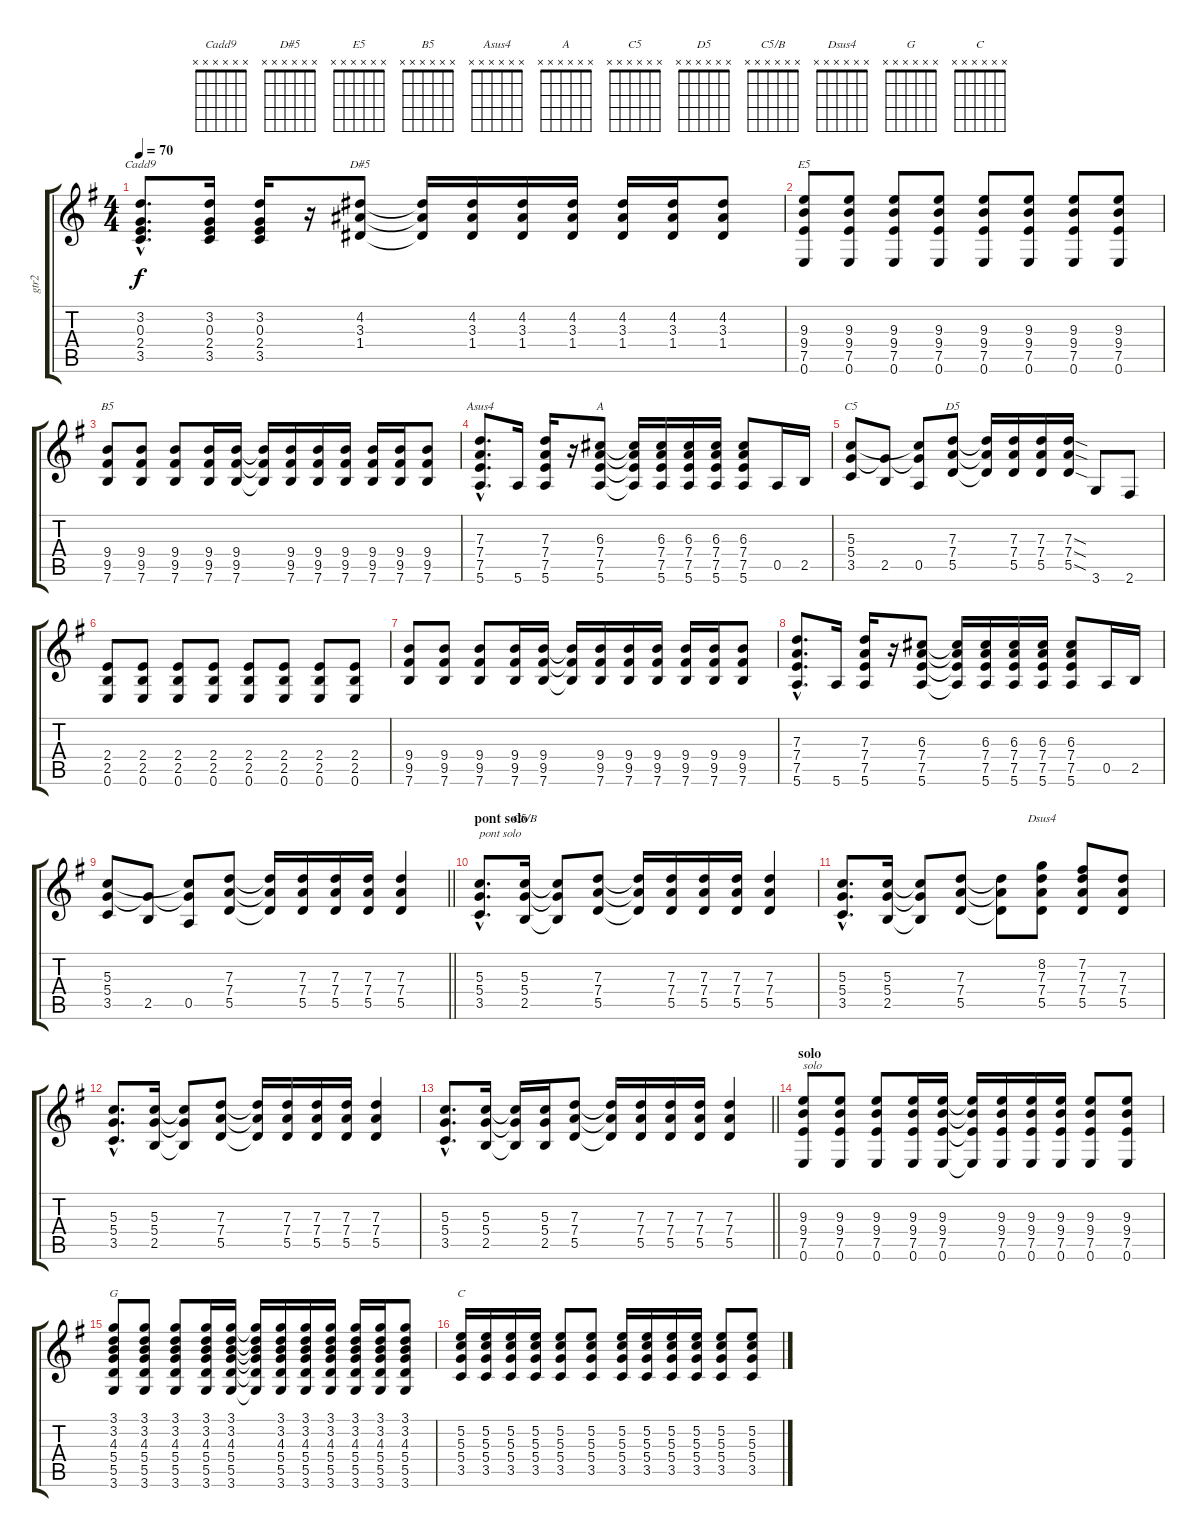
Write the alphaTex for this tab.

\track ("gtr2" "gtr2") {instrument distortionguitar}
\staff {score tabs}
\tuning (E4 B3 G3 D3 A2 E2) {hide}
\chord ("Cadd9" x x x x x x)
\chord ("D#5" x x x x x x)
\chord ("E5" x x x x x x)
\chord ("B5" x x x x x x)
\chord ("Asus4" x x x x x x)
\chord ("A" x x x x x x)
\chord ("C5" x x x x x x)
\chord ("D5" x x x x x x)
\chord ("C5/B" x x x x x x)
\chord ("Dsus4" x x x x x x)
\chord ("G" x x x x x x)
\chord ("C" x x x x x x)
\ts (4 4)
\tempo 70
\clef g2
\ks g
(3.2{hac} 0.3{hac} 2.4{hac} 3.5{hac}).8{d ch "Cadd9" dy f} (3.2 0.3 2.4 3.5).16 (3.2 0.3 2.4 3.5).16 r.16 (4.2 3.3 1.4).8{ch "D#5"} (4.2{t} 3.3{t} 1.4{t}).16 (4.2 3.3 1.4).16 (4.2 3.3 1.4).16 (4.2 3.3 1.4).16 (4.2 3.3 1.4).16 (4.2 3.3 1.4).16 (4.2 3.3 1.4).8 |
(9.3 9.4 7.5 0.6).8{ch "E5"} (9.3 9.4 7.5 0.6).8 (9.3 9.4 7.5 0.6).8 (9.3 9.4 7.5 0.6).8 (9.3 9.4 7.5 0.6).8 (9.3 9.4 7.5 0.6).8 (9.3 9.4 7.5 0.6).8 (9.3 9.4 7.5 0.6).8 |
(9.4 9.5 7.6).8{ch "B5"} (9.4 9.5 7.6).8 (9.4 9.5 7.6).8 (9.4 9.5 7.6).16 (9.4 9.5 7.6).16 (9.4{t} 9.5{t} 7.6{t}).16 (9.4 9.5 7.6).16 (9.4 9.5 7.6).16 (9.4 9.5 7.6).16 (9.4 9.5 7.6).16 (9.4 9.5 7.6).16 (9.4 9.5 7.6).8 |
(7.3{hac} 7.4{hac} 7.5{hac} 5.6{hac}).8{d ch "Asus4"} 5.6.16 (7.3 7.4 7.5 5.6).16 r.16 (6.3 7.4 7.5 5.6).8{ch "A"} (6.3{t} 7.4{t} 7.5{t} 5.6{t}).16 (6.3 7.4 7.5 5.6).16 (6.3 7.4 7.5 5.6).16 (6.3 7.4 7.5 5.6).16 (6.3 7.4 7.5 5.6).8 0.5.16 2.5.16 |
(5.3 5.4 3.5).8{ch "C5"} (5.4{t} 2.5).8 (5.3{t} 5.4{t} 0.5).8 (7.3 7.4 5.5).8{ch "D5"} (7.3{t} 7.4{t} 5.5{t}).16 (7.3 7.4 5.5).16 (7.3 7.4 5.5).16 (7.3{sod} 7.4{sod} 5.5{sod}).16 3.6.8 2.6.8 |
(2.4 2.5 0.6).8 (2.4 2.5 0.6).8 (2.4 2.5 0.6).8 (2.4 2.5 0.6).8 (2.4 2.5 0.6).8 (2.4 2.5 0.6).8 (2.4 2.5 0.6).8 (2.4 2.5 0.6).8 |
(9.4 9.5 7.6).8 (9.4 9.5 7.6).8 (9.4 9.5 7.6).8 (9.4 9.5 7.6).16 (9.4 9.5 7.6).16 (9.4{t} 9.5{t} 7.6{t}).16 (9.4 9.5 7.6).16 (9.4 9.5 7.6).16 (9.4 9.5 7.6).16 (9.4 9.5 7.6).16 (9.4 9.5 7.6).16 (9.4 9.5 7.6).8 |
(7.3{hac} 7.4{hac} 7.5{hac} 5.6{hac}).8{d} 5.6.16 (7.3 7.4 7.5 5.6).16 r.16 (6.3 7.4 7.5 5.6).8 (6.3{t} 7.4{t} 7.5{t} 5.6{t}).16 (6.3 7.4 7.5 5.6).16 (6.3 7.4 7.5 5.6).16 (6.3 7.4 7.5 5.6).16 (6.3 7.4 7.5 5.6).8 0.5.16 2.5.16 |
\barLineRight lightlight
(5.3 5.4 3.5).8 (5.4{t} 2.5).8 (5.3{t} 5.4{t} 0.5).8 (7.3 7.4 5.5).8 (7.3{t} 7.4{t} 5.5{t}).16 (7.3 7.4 5.5).16 (7.3 7.4 5.5).16 (7.3 7.4 5.5).16 (7.3 7.4 5.5).4 |
\section ("" "pont solo")
(5.3{hac} 5.4{hac} 3.5{hac}).8{d txt "pont solo"} (5.3 5.4 2.5).16{ch "C5/B"} (5.3{t} 5.4{t} 2.5{t}).8 (7.3 7.4 5.5).8 (7.3{t} 7.4{t} 5.5{t}).16 (7.3 7.4 5.5).16 (7.3 7.4 5.5).16 (7.3 7.4 5.5).16 (7.3 7.4 5.5).4 |
(5.3{hac} 5.4{hac} 3.5{hac}).8{d} (5.3 5.4 2.5).16 (5.3{t} 5.4{t} 2.5{t}).8 (7.3 7.4 5.5).8 (7.3{t} 7.4{t} 5.5{t}).8 (8.2 7.3 7.4 5.5).8{ch "Dsus4"} (7.2 7.3 7.4 5.5).8 (7.3 7.4 5.5).8 |
(5.3{hac} 5.4{hac} 3.5{hac}).8{d} (5.3 5.4 2.5).16 (5.3{t} 5.4{t} 2.5{t}).8 (7.3 7.4 5.5).8 (7.3{t} 7.4{t} 5.5{t}).16 (7.3 7.4 5.5).16 (7.3 7.4 5.5).16 (7.3 7.4 5.5).16 (7.3 7.4 5.5).4 |
\barLineRight lightlight
(5.3{hac} 5.4{hac} 3.5{hac}).8{d} (5.3 5.4 2.5).16 (5.3{t} 5.4{t} 2.5{t}).16 (5.3 5.4 2.5).16 (7.3 7.4 5.5).8 (7.3{t} 7.4{t} 5.5{t}).16 (7.3 7.4 5.5).16 (7.3 7.4 5.5).16 (7.3 7.4 5.5).16 (7.3 7.4 5.5).4 |
\section ("" "solo")
(9.3 9.4 7.5 0.6).8{txt "solo"} (9.3 9.4 7.5 0.6).8 (9.3 9.4 7.5 0.6).8 (9.3 9.4 7.5 0.6).16 (9.3 9.4 7.5 0.6).16 (9.3{t} 9.4{t} 7.5{t} 0.6{t}).16 (9.3 9.4 7.5 0.6).16 (9.3 9.4 7.5 0.6).16 (9.3 9.4 7.5 0.6).16 (9.3 9.4 7.5 0.6).8 (9.3 9.4 7.5 0.6).8 |
(3.1 3.2 4.3 5.4 5.5 3.6).8{ch "G"} (3.1 3.2 4.3 5.4 5.5 3.6).8 (3.1 3.2 4.3 5.4 5.5 3.6).8 (3.1 3.2 4.3 5.4 5.5 3.6).16 (3.1 3.2 4.3 5.4 5.5 3.6).16 (3.1{t} 3.2{t} 4.3{t} 5.4{t} 5.5{t} 3.6{t}).16 (3.1 3.2 4.3 5.4 5.5 3.6).16 (3.1 3.2 4.3 5.4 5.5 3.6).16 (3.1 3.2 4.3 5.4 5.5 3.6).16 (3.1 3.2 4.3 5.4 5.5 3.6).16 (3.1 3.2 4.3 5.4 5.5 3.6).16 (3.1 3.2 4.3 5.4 5.5 3.6).8 |
(5.2 5.3 5.4 3.5).16{ch "C"} (5.2 5.3 5.4 3.5).16 (5.2 5.3 5.4 3.5).16 (5.2 5.3 5.4 3.5).16 (5.2 5.3 5.4 3.5).8 (5.2 5.3 5.4 3.5).8 (5.2 5.3 5.4 3.5).16 (5.2 5.3 5.4 3.5).16 (5.2 5.3 5.4 3.5).16 (5.2 5.3 5.4 3.5).16 (5.2 5.3 5.4 3.5).8 (5.2 5.3 5.4 3.5).8
